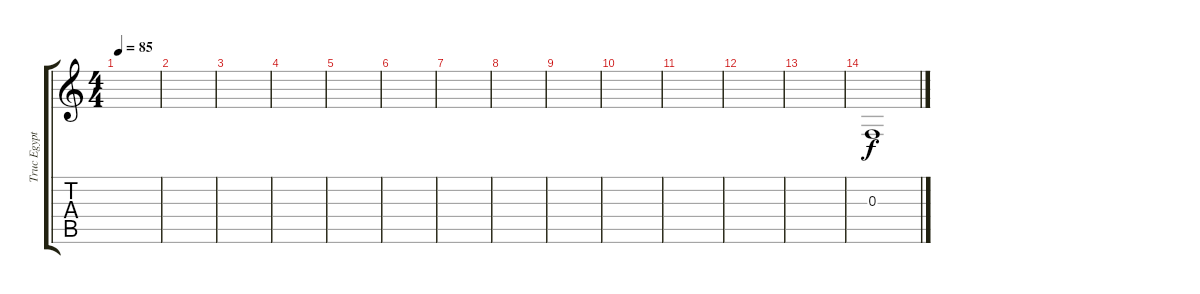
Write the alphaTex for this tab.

\track ("Truc Egyptien" "Truc Egypt") {instrument koto}
\staff {score tabs}
\tuning (D4 A3 F3 C3 G2 C2) {hide}
\ts (4 4)
\tempo 85
\clef g2
\ks c
|
|
|
|
|
|
|
|
|
|
|
|
|
0.3.1
